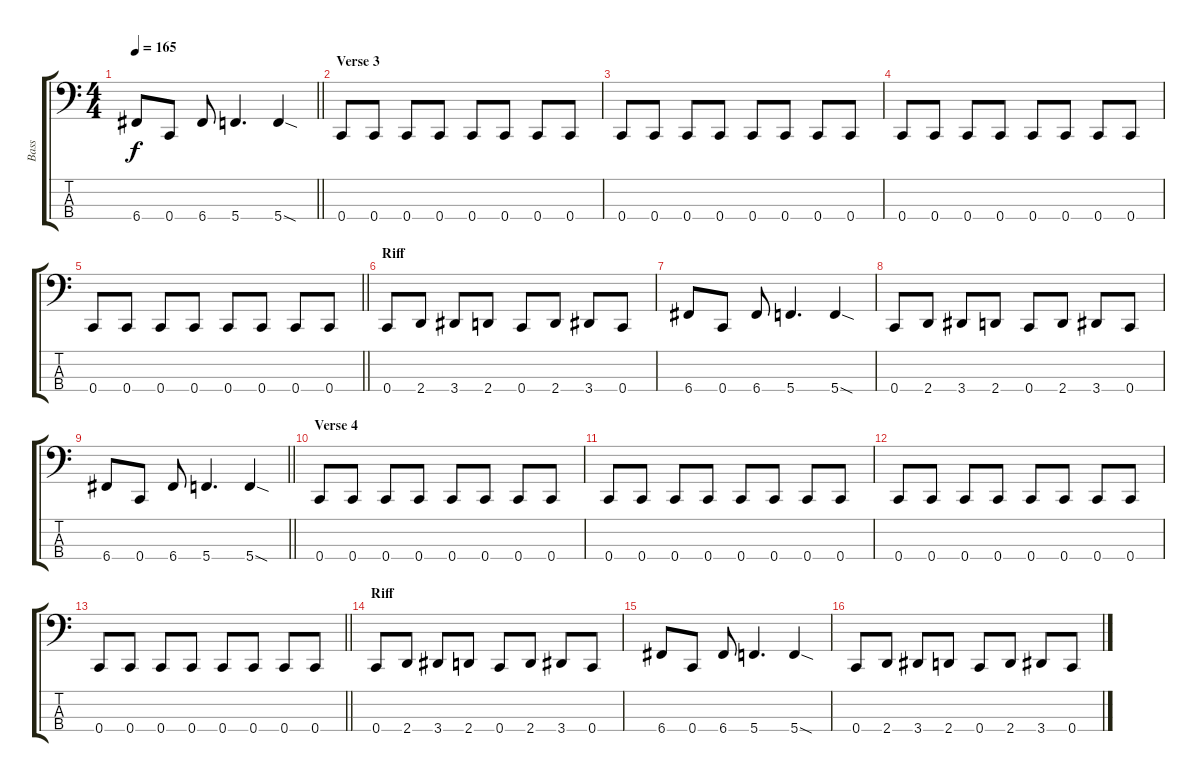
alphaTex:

\track ("Bass" "Bass") {instrument electricbasspick}
\staff {score tabs}
\tuning (F2 C2 G1 C1) {hide}
\ts (4 4)
\tempo 165
\clef f4
\barLineRight lightlight
\ks c
6.4.8{dy f} 0.4.8 6.4.8 5.4.4{d} 5.4{sod}.4 |
\section ("" "Verse 3")
0.4.8 0.4.8 0.4.8 0.4.8 0.4.8 0.4.8 0.4.8 0.4.8 |
0.4.8 0.4.8 0.4.8 0.4.8 0.4.8 0.4.8 0.4.8 0.4.8 |
0.4.8 0.4.8 0.4.8 0.4.8 0.4.8 0.4.8 0.4.8 0.4.8 |
\barLineRight lightlight
0.4.8 0.4.8 0.4.8 0.4.8 0.4.8 0.4.8 0.4.8 0.4.8 |
\section ("" "Riff")
0.4.8 2.4.8 3.4.8 2.4.8 0.4.8 2.4.8 3.4.8 0.4.8 |
6.4.8 0.4.8 6.4.8 5.4.4{d} 5.4{sod}.4 |
0.4.8 2.4.8 3.4.8 2.4.8 0.4.8 2.4.8 3.4.8 0.4.8 |
\barLineRight lightlight
6.4.8 0.4.8 6.4.8 5.4.4{d} 5.4{sod}.4 |
\section ("" "Verse 4")
0.4.8 0.4.8 0.4.8 0.4.8 0.4.8 0.4.8 0.4.8 0.4.8 |
0.4.8 0.4.8 0.4.8 0.4.8 0.4.8 0.4.8 0.4.8 0.4.8 |
0.4.8 0.4.8 0.4.8 0.4.8 0.4.8 0.4.8 0.4.8 0.4.8 |
\barLineRight lightlight
0.4.8 0.4.8 0.4.8 0.4.8 0.4.8 0.4.8 0.4.8 0.4.8 |
\section ("" "Riff")
0.4.8 2.4.8 3.4.8 2.4.8 0.4.8 2.4.8 3.4.8 0.4.8 |
6.4.8 0.4.8 6.4.8 5.4.4{d} 5.4{sod}.4 |
0.4.8 2.4.8 3.4.8 2.4.8 0.4.8 2.4.8 3.4.8 0.4.8
